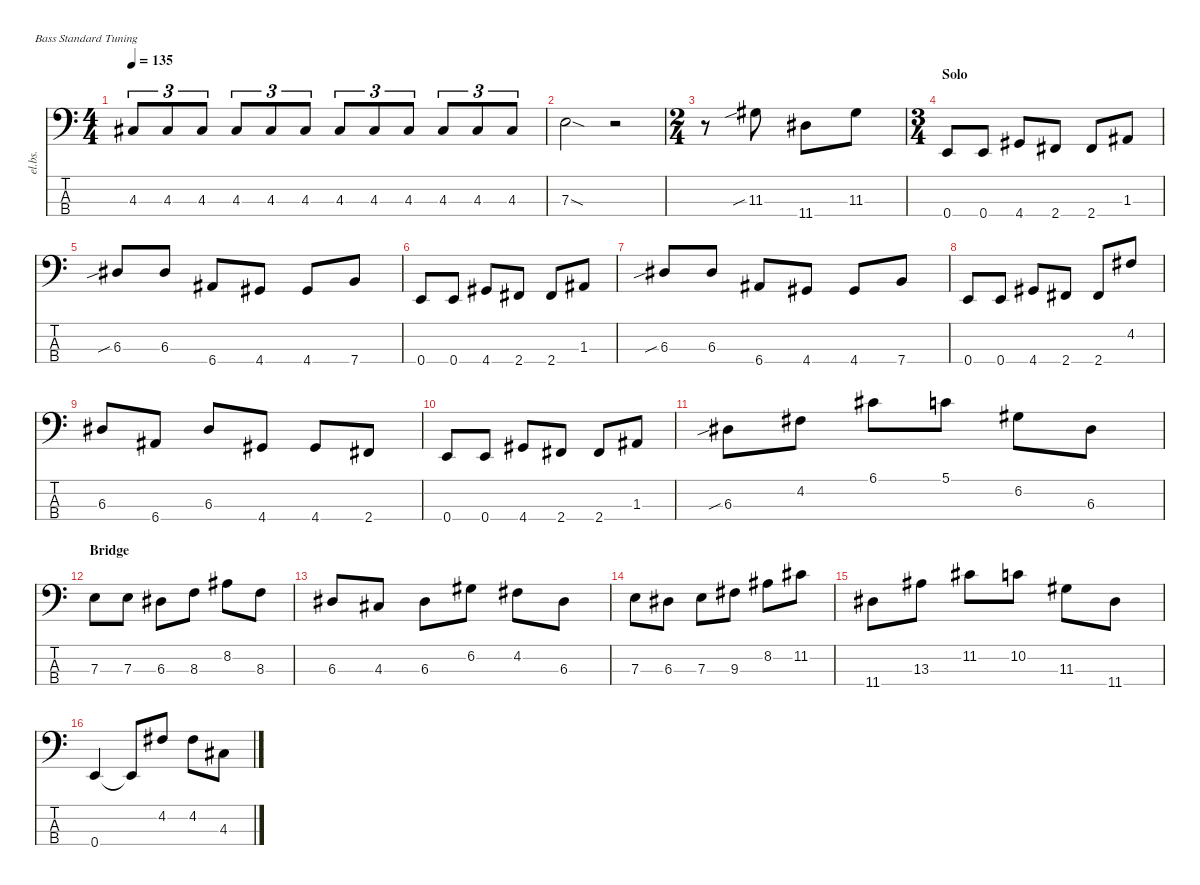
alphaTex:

\defaultSystemsLayout 4
\hideDynamics
\bracketExtendMode nobrackets
\track ("Electric Bass" "el.bs.") {mute instrument electricbassfinger}
\staff {score tabs}
\tuning (G2 D2 A1 E1)
\ts (4 4)
\tempo 135
\clef f4
\ks c
4.3{acc #}.8{tu (3 2) dy mf beam Up} 4.3{acc #}.8{tu (3 2) beam Up} 4.3{acc #}.8{tu (3 2) beam Up} 4.3{acc #}.8{tu (3 2) beam Up} 4.3{acc #}.8{tu (3 2) beam Up} 4.3{acc #}.8{tu (3 2) beam Up} 4.3{acc #}.8{tu (3 2) beam Up} 4.3{acc #}.8{tu (3 2) beam Up} 4.3{acc #}.8{tu (3 2) beam Up} 4.3{acc #}.8{tu (3 2) beam Up} 4.3{acc #}.8{tu (3 2) beam Up} 4.3{acc #}.8{tu (3 2) beam Up} |
7.3{sod}.2{beam Down} r.2{beam Down} |
\ts (2 4)
\beaming (8 2 2)
r.8{beam Down} 11.3{sib acc #}.8{beam Down} 11.4{acc #}.8{beam Down} 11.3{acc #}.8{beam Down} |
\ts (3 4)
\beaming (8 2 2 2)
\section ("" "Solo")
0.4.8{beam Up} 0.4.8{beam Up} 4.4{acc #}.8{beam Up} 2.4{acc #}.8{beam Up} 2.4{acc #}.8{beam Up} 1.3{acc #}.8{beam Up} |
6.3{sib acc #}.8{beam Up} 6.3{acc #}.8{beam Up} 6.4{acc #}.8{beam Up} 4.4{acc #}.8{beam Up} 4.4{acc #}.8{beam Up} 7.4.8{beam Up} |
0.4.8{beam Up} 0.4.8{beam Up} 4.4{acc #}.8{beam Up} 2.4{acc #}.8{beam Up} 2.4{acc #}.8{beam Up} 1.3{acc #}.8{beam Up} |
6.3{sib acc #}.8{beam Up} 6.3{acc #}.8{beam Up} 6.4{acc #}.8{beam Up} 4.4{acc #}.8{beam Up} 4.4{acc #}.8{beam Up} 7.4.8{beam Up} |
0.4.8{beam Up} 0.4.8{beam Up} 4.4{acc #}.8{beam Up} 2.4{acc #}.8{beam Up} 2.4{acc #}.8{beam Up} 4.2{acc #}.8{beam Up} |
6.3{acc #}.8{beam Up} 6.4{acc #}.8{beam Up} 6.3{acc #}.8{beam Up} 4.4{acc #}.8{beam Up} 4.4{acc #}.8{beam Up} 2.4{acc #}.8{beam Up} |
0.4.8{beam Up} 0.4.8{beam Up} 4.4{acc #}.8{beam Up} 2.4{acc #}.8{beam Up} 2.4{acc #}.8{beam Up} 1.3{acc #}.8{beam Up} |
6.3{sib acc #}.8{beam Down} 4.2{acc #}.8{beam Down} 6.1{acc #}.8{beam Down} 5.1.8{beam Down} 6.2{acc #}.8{beam Down} 6.3{acc #}.8{beam Down} |
\section ("" "Bridge")
7.3.8{beam Down} 7.3.8{beam Down} 6.3{acc #}.8{beam Down} 8.3.8{beam Down} 8.2{acc #}.8{beam Down} 8.3.8{beam Down} |
6.3{acc #}.8{beam Up} 4.3{acc #}.8{beam Up} 6.3{acc #}.8{beam Down} 6.2{acc #}.8{beam Down} 4.2{acc #}.8{beam Down} 6.3{acc #}.8{beam Down} |
7.3.8{beam Down} 6.3{acc #}.8{beam Down} 7.3.8{beam Down} 9.3{acc #}.8{beam Down} 8.2{acc #}.8{beam Down} 11.2{acc #}.8{beam Down} |
11.4{acc #}.8{beam Down} 13.3{acc #}.8{beam Down} 11.2{acc #}.8{beam Down} 10.2.8{beam Down} 11.3{acc #}.8{beam Down} 11.4{acc #}.8{beam Down} |
0.4.4{beam Up} 0.4{t}.8{beam Up} 4.2{acc #}.8{beam Up} 4.2{acc #}.8{beam Down} 4.3{acc #}.8{beam Down}
